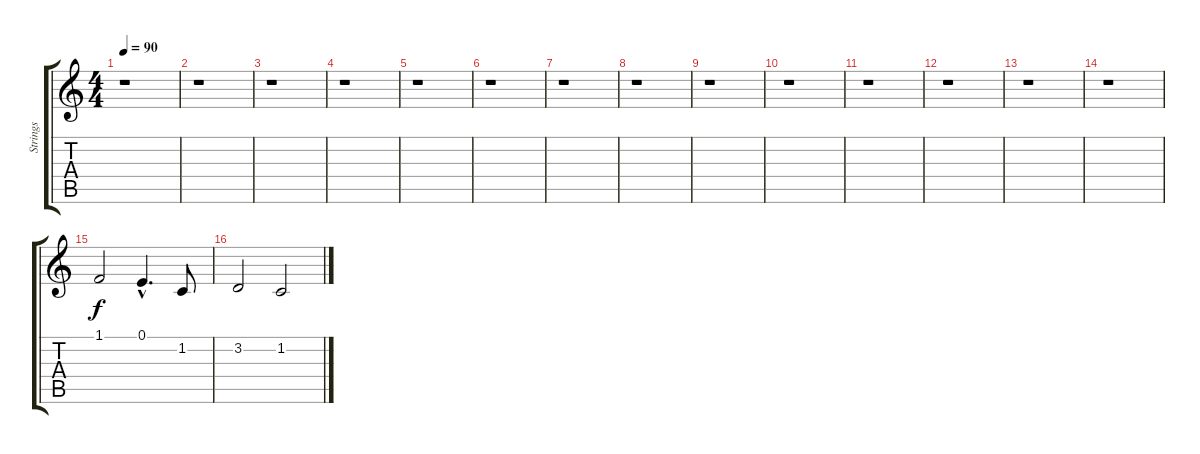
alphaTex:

\track ("Strings" "Strings") {instrument stringensemble1}
\staff {score tabs}
\tuning (E4 B3 G3 D3 A2 E2) {hide}
\ts (4 4)
\tempo 90
\clef g2
\ks c
r.1{dy f instrument stringensemble1} |
r.1 |
r.1 |
r.1 |
r.1 |
r.1 |
r.1 |
r.1 |
r.1 |
r.1 |
r.1 |
r.1 |
r.1 |
r.1 |
1.1.2 0.1{hac}.4{d} 1.2.8 |
3.2.2 1.2.2
